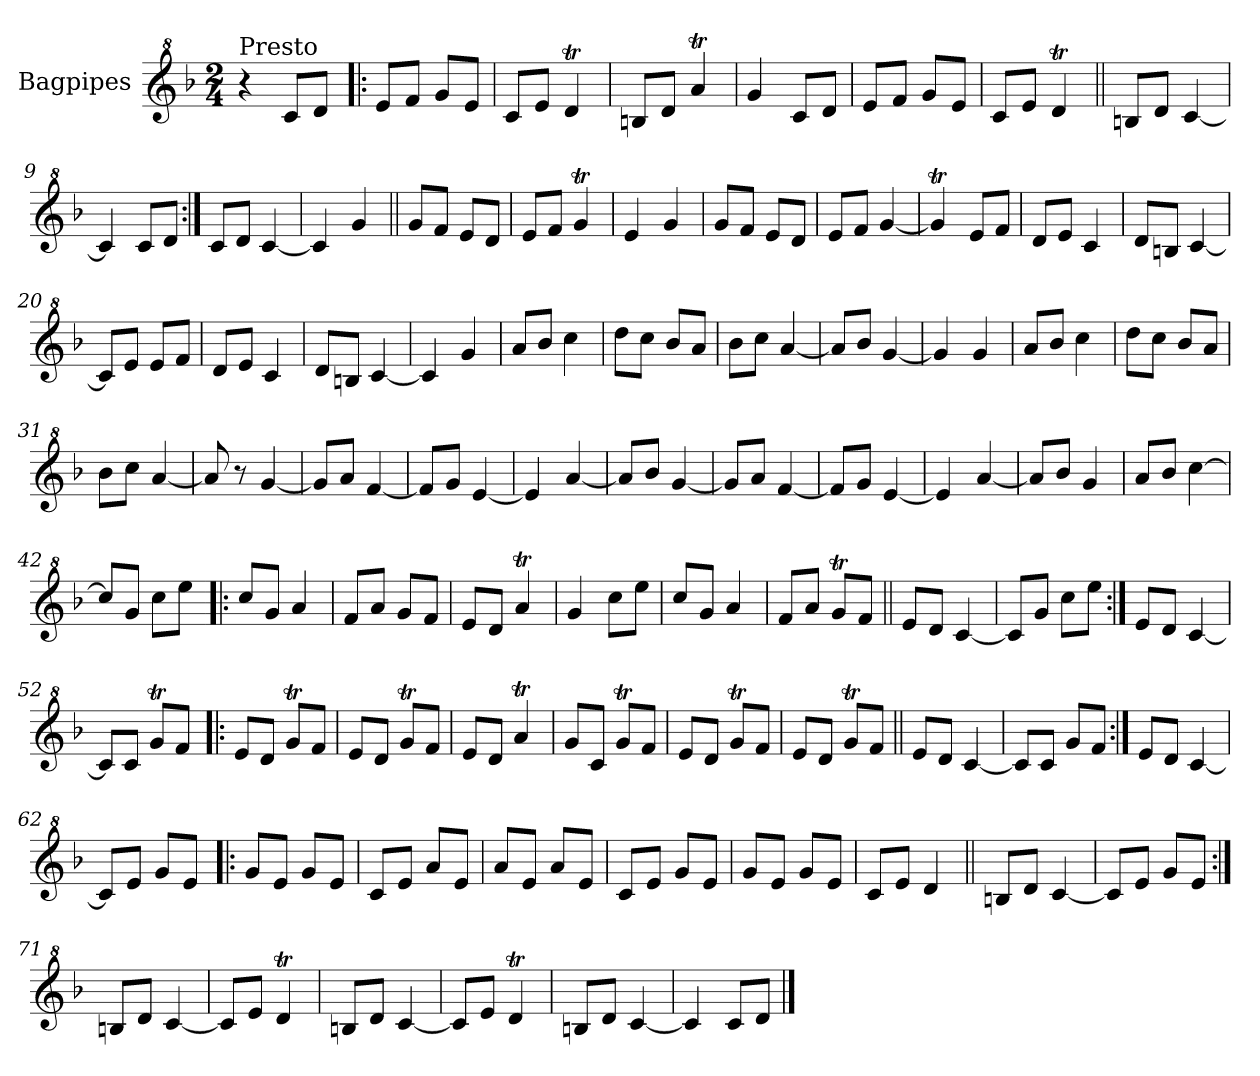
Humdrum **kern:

**kern
*part1
*staff1
*I"Bagpipes
*I'Bag
*clefG^2
*k[b-]
*F:
*M2/4
=1
!LO:TX:a:t=Presto
4r
8cc/L
8dd/J
=2!|:
8ee/L
8ff/J
8gg/L
8ee/J
=3
8cc/L
8ee/J
4ddT/
=4
8bn/L
8dd/J
4aat/
=5
4gg/
8cc/L
8dd/J
=6
8ee/L
8ff/J
8gg/L
8ee/J
=7
8cc/L
8ee/J
4ddT/
=8||
8bn/L
8dd/J
[4cc/
=9
4cc/]
8cc/L
8dd/J
=10:|!
8cc/L
8dd/J
[4cc/
=11
4cc/]
4gg/
!!LO:LB:g=z
=12||
8gg/L
8ff/J
8ee/L
8dd/J
=13
8ee/L
8ff/J
4ggT/
=14
4ee/
4gg/
=15
8gg/L
8ff/J
8ee/L
8dd/J
=16
8ee/L
8ff/J
[4gg/
=17
4ggT/]
8ee/L
8ff/J
=18
8dd/L
8ee/J
4cc/
=19
8dd/L
8bn/J
[4cc/
=20
8cc/L]
8ee/J
8ee/L
8ff/J
=21
8dd/L
8ee/J
4cc/
=22
8dd/L
8bn/J
[4cc/
=23
4cc/]
4gg/
!!LO:LB:g=z
=24
8aa/L
8bb-/J
4ccc\
=25
8ddd\L
8ccc\J
8bb-/L
8aa/J
=26
8bb-\L
8ccc\J
[4aa/
=27
8aa/L]
8bb-/J
[4gg/
=28
4gg/]
4gg/
=29
8aa/L
8bb-/J
4ccc\
=30
8ddd\L
8ccc\J
8bb-/L
8aa/J
=31
8bb-\L
8ccc\J
[4aa/
=32
8aa/]
8r
[4gg/
=33
8gg/L]
8aa/J
[4ff/
=34
8ff/L]
8gg/J
[4ee/
=35
4ee/]
[4aa/
=36
8aa/L]
8bb-/J
[4gg/
!!LO:LB:g=z
=37
8gg/L]
8aa/J
[4ff/
=38
8ff/L]
8gg/J
[4ee/
=39
4ee/]
[4aa/
=40
8aa/L]
8bb-/J
4gg/
=41
8aa/L
8bb-/J
[4ccc\
=42
8ccc/L]
8gg/J
8ccc\L
8eee\J
=43!|:
8ccc/L
8gg/J
4aa/
=44
8ff/L
8aa/J
8gg/L
8ff/J
=45
8ee/L
8dd/J
4aat/
=46
4gg/
8ccc\L
8eee\J
=47
8ccc/L
8gg/J
4aa/
=48
8ff/L
8aa/J
8ggT/L
8ff/J
!!LO:LB:g=z
=49||
8ee/L
8dd/J
[4cc/
=50
8cc/L]
8gg/J
8ccc\L
8eee\J
=51:|!
8ee/L
8dd/J
[4cc/
=52
8cc/L]
8cc/J
8ggT/L
8ff/J
=53!|:
8ee/L
8dd/J
8ggT/L
8ff/J
=54
8ee/L
8dd/J
8ggT/L
8ff/J
=55
8ee/L
8dd/J
4aat/
=56
8gg/L
8cc/J
8ggT/L
8ff/J
=57
8ee/L
8dd/J
8ggT/L
8ff/J
=58
8ee/L
8dd/J
8ggT/L
8ff/J
=59||
8ee/L
8dd/J
[4cc/
!!LO:LB:g=z
=60
8cc/L]
8cc/J
8gg/L
8ff/J
=61:|!
8ee/L
8dd/J
[4cc/
=62
8cc/L]
8ee/J
8gg/L
8ee/J
=63!|:
8gg/L
8ee/J
8gg/L
8ee/J
=64
8cc/L
8ee/J
8aa/L
8ee/J
=65
8aa/L
8ee/J
8aa/L
8ee/J
=66
8cc/L
8ee/J
8gg/L
8ee/J
=67
8gg/L
8ee/J
8gg/L
8ee/J
=68
8cc/L
8ee/J
4dd/
=69||
8bn/L
8dd/J
[4cc/
!!LO:LB:g=z
=70
8cc/L]
8ee/J
8gg/L
8ee/J
=71:|!
8bn/L
8dd/J
[4cc/
=72
8cc/L]
8ee/J
4ddT/
=73
8bn/L
8dd/J
[4cc/
=74
8cc/L]
8ee/J
4ddT/
=75
8bn/L
8dd/J
[4cc/
=76
4cc/]
8cc/L
8dd/J
==
*-
